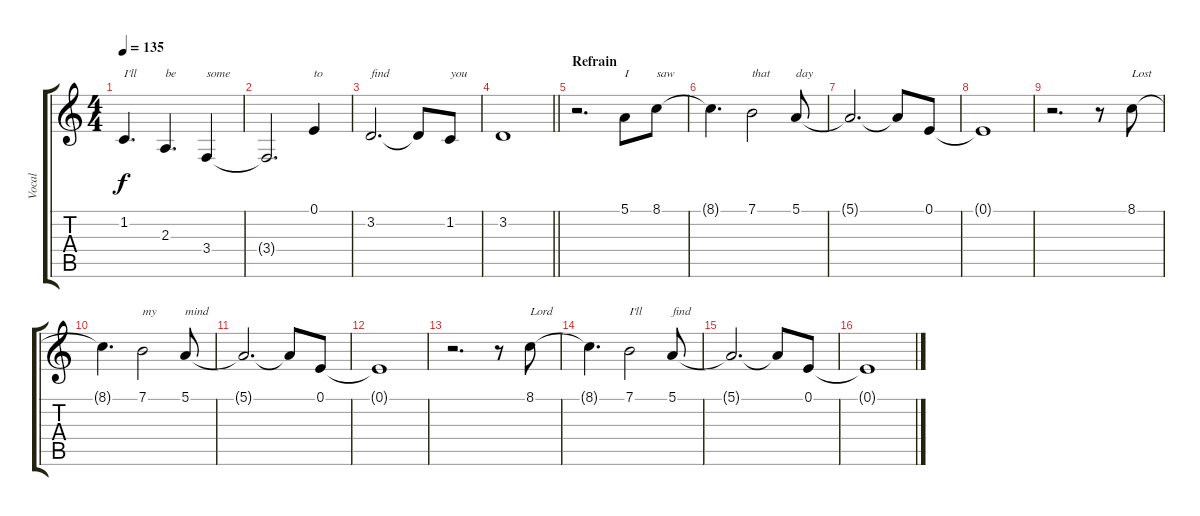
\track ("Vocal" "Vocal") {instrument reedorgan}
\staff {score tabs}
\tuning (E4 B3 G3 D3 A2 E2) {hide}
\ts (4 4)
\tempo 135
\clef g2
\ks c
1.2.4{d txt "I'll" dy f} 2.3.4{d txt "be"} 3.4.4{txt "some"} |
3.4{t}.2{d} 0.1.4{txt "to"} |
3.2.2{d txt "find"} 3.2{t}.8 1.2.8{txt "you"} |
\barLineRight lightlight
3.2.1 |
\section ("" "Refrain")
r.2{d} 5.1.8{txt "I"} 8.1.8{txt "saw"} |
8.1{t}.4{d} 7.1.2{txt "that"} 5.1.8{txt "day"} |
5.1{t}.2{d} 5.1{t}.8 0.1.8 |
0.1{t}.1 |
r.2{d} r.8 8.1.8{txt "Lost"} |
8.1{t}.4{d} 7.1.2{txt "my"} 5.1.8{txt "mind"} |
5.1{t}.2{d} 5.1{t}.8 0.1.8 |
0.1{t}.1 |
r.2{d} r.8 8.1.8{txt "Lord"} |
8.1{t}.4{d} 7.1.2{txt "I'll"} 5.1.8{txt "find"} |
5.1{t}.2{d} 5.1{t}.8 0.1.8 |
0.1{t}.1
